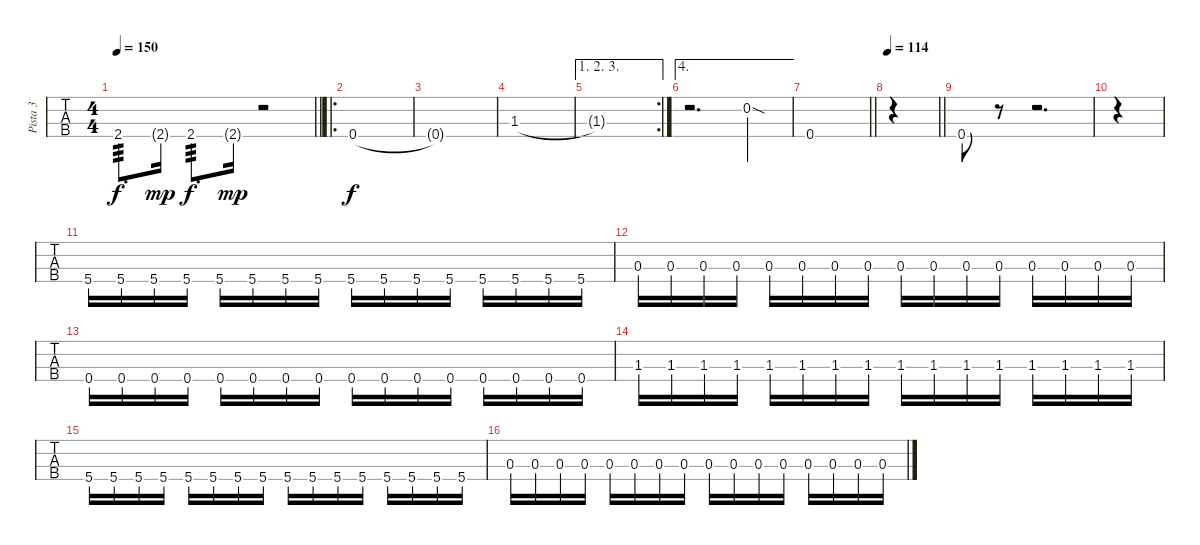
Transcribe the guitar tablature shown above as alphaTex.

\track ("Pista 3" "Pista 3") {instrument electricbassfinger}
\staff {tabs}
\tuning (F2 C2 G1 C1) {hide}
\ts (4 4)
\tempo 150
\clef f4
\barLineRight lightlight
\ks c
2.4.8{d tp 3 dy f} 2.4{g}.16{dy mp} 2.4.8{d tp 3 dy f} 2.4{g}.16{dy mp} r.2 |
\ro
\section ("" "")
0.4.1{dy f} |
0.4{t}.1 |
1.3.1 |
\ae (1 2 3)
\rc 2
1.3{t}.1 |
\ae 4
r.2{d} 0.2{sod}.4 |
\barLineRight lightlight
0.4.1 |
\section ("" "")
\tempo 114
\barLineRight lightlight
|
\section ("" "")
0.4.8 r.8 r.2{d} |
|
5.4.16 5.4.16 5.4.16 5.4.16 5.4.16 5.4.16 5.4.16 5.4.16 5.4.16 5.4.16 5.4.16 5.4.16 5.4.16 5.4.16 5.4.16 5.4.16 |
0.3.16 0.3.16 0.3.16 0.3.16 0.3.16 0.3.16 0.3.16 0.3.16 0.3.16 0.3.16 0.3.16 0.3.16 0.3.16 0.3.16 0.3.16 0.3.16 |
0.4.16 0.4.16 0.4.16 0.4.16 0.4.16 0.4.16 0.4.16 0.4.16 0.4.16 0.4.16 0.4.16 0.4.16 0.4.16 0.4.16 0.4.16 0.4.16 |
1.3.16 1.3.16 1.3.16 1.3.16 1.3.16 1.3.16 1.3.16 1.3.16 1.3.16 1.3.16 1.3.16 1.3.16 1.3.16 1.3.16 1.3.16 1.3.16 |
5.4.16 5.4.16 5.4.16 5.4.16 5.4.16 5.4.16 5.4.16 5.4.16 5.4.16 5.4.16 5.4.16 5.4.16 5.4.16 5.4.16 5.4.16 5.4.16 |
0.3.16 0.3.16 0.3.16 0.3.16 0.3.16 0.3.16 0.3.16 0.3.16 0.3.16 0.3.16 0.3.16 0.3.16 0.3.16 0.3.16 0.3.16 0.3.16
